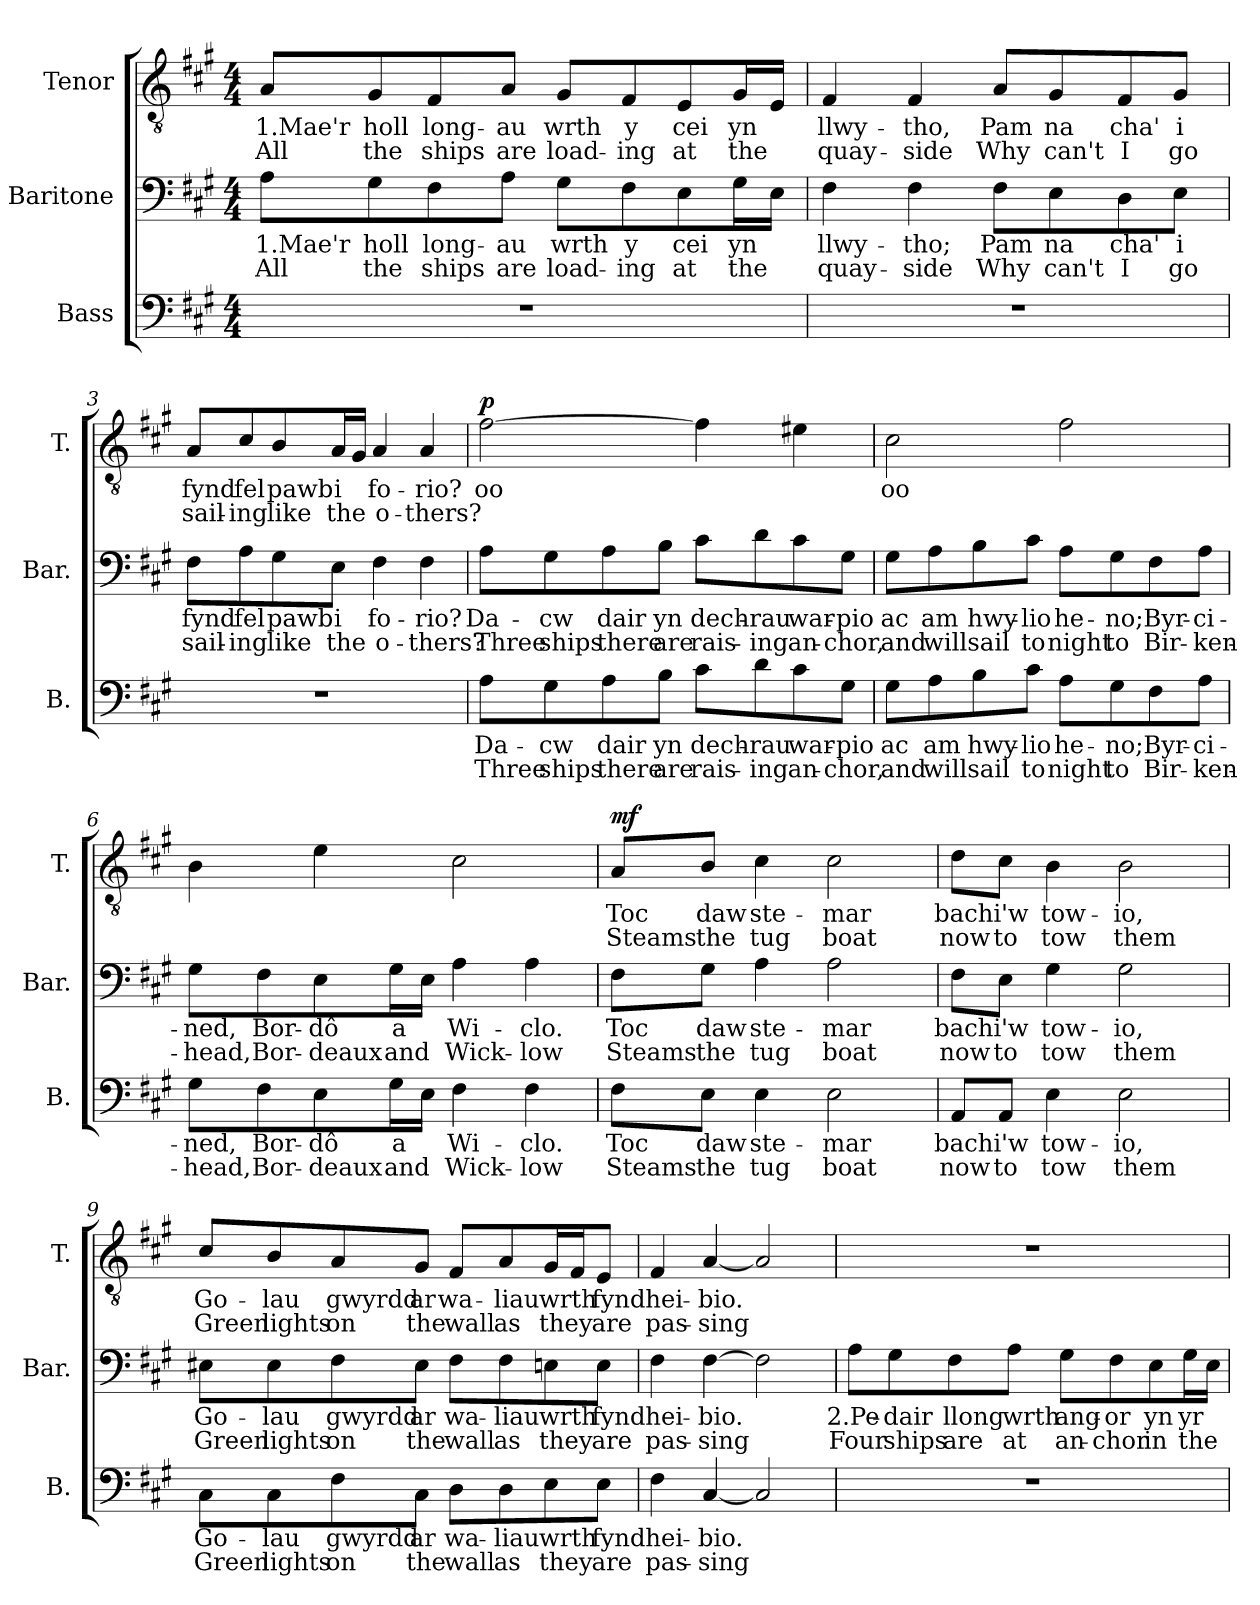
**kern	**text	**text	**kern	**text	**text	**kern	**text	**text	**dynam
*part3	*part3	*part3	*part2	*part2	*part2	*part1	*part1	*part1	*part1
*staff3	*staff3	*staff3	*staff2	*staff2	*staff2	*staff1	*staff1	*staff1	*staff1
*I"Bass	*	*	*I"Baritone	*	*	*I"Tenor	*	*	*
*I'B.	*	*	*I'Bar.	*	*	*I'T.	*	*	*
*clefF4	*	*	*clefF4	*	*	*clefGv2	*	*	*
*k[f#c#g#]	*	*	*k[f#c#g#]	*	*	*k[f#c#g#]	*	*	*
*f#:	*	*	*f#:	*	*	*f#:	*	*	*
*M4/4	*	*	*M4/4	*	*	*M4/4	*	*	*
*MM66	*	*	*MM66	*	*	*MM66	*	*	*
=1	=1	=1	=1	=1	=1	=1	=1	=1	=1
!	!	!	!	!LO:LY:b	!LO:LY:b	!	!LO:LY:b	!LO:LY:b	!
1r	.	.	8A\L	1.Mae'r	All	8A/L	1.Mae'r	All	.
!	!	!	!	!LO:LY:b	!LO:LY:b	!	!LO:LY:b	!LO:LY:b	!
.	.	.	8G#\	holl	the	8G#/	holl	the	.
!	!	!	!	!LO:LY:b	!LO:LY:b	!	!LO:LY:b	!LO:LY:b	!
.	.	.	8F#\	long-	ships	8F#/	long-	ships	.
!	!	!	!	!LO:LY:b	!LO:LY:b	!	!LO:LY:b	!LO:LY:b	!
.	.	.	8A\J	-au	are	8A/J	-au	are	.
!	!	!	!	!LO:LY:b	!LO:LY:b	!	!LO:LY:b	!LO:LY:b	!
.	.	.	8G#\L	wrth	load-	8G#/L	wrth	load-	.
!	!	!	!	!LO:LY:b	!LO:LY:b	!	!LO:LY:b	!LO:LY:b	!
.	.	.	8F#\	y	-ing	8F#/	y	-ing	.
!	!	!	!	!LO:LY:b	!LO:LY:b	!	!LO:LY:b	!LO:LY:b	!
.	.	.	8E\	cei	at	8E/	cei	at	.
!	!	!	!	!LO:LY:b	!LO:LY:b	!	!LO:LY:b	!LO:LY:b	!
.	.	.	16G#\L	yn	the	16G#/L	yn	the	.
.	.	.	16E\JJ	.	.	16E/JJ	.	.	.
=2	=2	=2	=2	=2	=2	=2	=2	=2	=2
!	!	!	!	!LO:LY:b	!LO:LY:b	!	!LO:LY:b	!LO:LY:b	!
1r	.	.	4F#\	llwy-	quay-	4F#/	llwy-	quay-	.
!	!	!	!	!LO:LY:b	!LO:LY:b	!	!LO:LY:b	!LO:LY:b	!
.	.	.	4F#\	-tho;	-side	4F#/	-tho,	-side	.
!	!	!	!	!LO:LY:b	!LO:LY:b	!	!LO:LY:b	!LO:LY:b	!
.	.	.	8F#\L	Pam	Why	8A/L	Pam	Why	.
!	!	!	!	!LO:LY:b	!LO:LY:b	!	!LO:LY:b	!LO:LY:b	!
.	.	.	8E\	na	can't	8G#/	na	can't	.
!	!	!	!	!LO:LY:b	!LO:LY:b	!	!LO:LY:b	!LO:LY:b	!
.	.	.	8D\	cha'	I	8F#/	cha'	I	.
!	!	!	!	!LO:LY:b	!LO:LY:b	!	!LO:LY:b	!LO:LY:b	!
.	.	.	8E\J	i	go	8G#/J	i	go	.
=3	=3	=3	=3	=3	=3	=3	=3	=3	=3
!	!	!	!	!LO:LY:b	!LO:LY:b	!	!LO:LY:b	!LO:LY:b	!
1r	.	.	8F#\L	fynd	sail-	8A/L	fynd	sail-	.
!	!	!	!	!LO:LY:b	!LO:LY:b	!	!LO:LY:b	!LO:LY:b	!
.	.	.	8A\	fel	-ing	8c#/	fel	-ing	.
!	!	!	!	!LO:LY:b	!LO:LY:b	!	!LO:LY:b	!LO:LY:b	!
.	.	.	8G#\	pawb	like	8B/	pawb	like	.
!	!	!	!	!LO:LY:b	!LO:LY:b	!	!LO:LY:b	!LO:LY:b	!
.	.	.	8E\J	i	the	16A/L	i	the	.
.	.	.	.	.	.	16G#/JJ	.	.	.
!	!	!	!	!LO:LY:b	!LO:LY:b	!	!LO:LY:b	!LO:LY:b	!
.	.	.	4F#\	fo-	o-	4A/	fo-	o-	.
!	!	!	!	!LO:LY:b	!LO:LY:b	!	!LO:LY:b	!LO:LY:b	!
.	.	.	4F#\	-rio?	-thers?	4A/	-rio?	-thers?	.
!!LO:LB:g=z
=4	=4	=4	=4	=4	=4	=4	=4	=4	=4
!	!LO:LY:b	!LO:LY:b	!	!LO:LY:b	!LO:LY:b	!	!LO:LY:b	!	!LO:DY:a
8A\L	Da-	Three	8A\L	Da-	Three	[2f#\	oo	.	p
!	!LO:LY:b	!LO:LY:b	!	!LO:LY:b	!LO:LY:b	!	!	!	!
8G#\	-cw	ships	8G#\	-cw	ships	.	.	.	.
!	!LO:LY:b	!LO:LY:b	!	!LO:LY:b	!LO:LY:b	!	!	!	!
8A\	dair	there	8A\	dair	there	.	.	.	.
!	!LO:LY:b	!LO:LY:b	!	!LO:LY:b	!LO:LY:b	!	!	!	!
8B\J	yn	are	8B\J	yn	are	.	.	.	.
!	!LO:LY:b	!LO:LY:b	!	!LO:LY:b	!LO:LY:b	!	!	!	!
8c#\L	dech-	rais-	8c#\L	dech-	rais-	4f#\]	.	.	.
!	!LO:LY:b	!LO:LY:b	!	!LO:LY:b	!LO:LY:b	!	!	!	!
8d\	-rau	-ing	8d\	-rau	-ing	.	.	.	.
!	!LO:LY:b	!LO:LY:b	!	!LO:LY:b	!LO:LY:b	!	!	!	!
8c#\	war-	an-	8c#\	war-	an-	4e#X\	.	.	.
!	!LO:LY:b	!LO:LY:b	!	!LO:LY:b	!LO:LY:b	!	!	!	!
8G#\J	-pio	-chor,	8G#\J	-pio	-chor,	.	.	.	.
=5	=5	=5	=5	=5	=5	=5	=5	=5	=5
!	!LO:LY:b	!LO:LY:b	!	!LO:LY:b	!LO:LY:b	!	!LO:LY:b	!	!
8G#\L	ac	and	8G#\L	ac	and	2c#\	oo	.	.
!	!LO:LY:b	!LO:LY:b	!	!LO:LY:b	!LO:LY:b	!	!	!	!
8A\	am	will	8A\	am	will	.	.	.	.
!	!LO:LY:b	!LO:LY:b	!	!LO:LY:b	!LO:LY:b	!	!	!	!
8B\	hwy-	sail	8B\	hwy-	sail	.	.	.	.
!	!LO:LY:b	!LO:LY:b	!	!LO:LY:b	!LO:LY:b	!	!	!	!
8c#\J	-lio	to	8c#\J	-lio	to	.	.	.	.
!	!LO:LY:b	!LO:LY:b	!	!LO:LY:b	!LO:LY:b	!	!	!	!
8A\L	he-	night	8A\L	he-	night	2f#\	.	.	.
!	!LO:LY:b	!LO:LY:b	!	!LO:LY:b	!LO:LY:b	!	!	!	!
8G#\	-no;	to	8G#\	-no;	to	.	.	.	.
!	!LO:LY:b	!LO:LY:b	!	!LO:LY:b	!LO:LY:b	!	!	!	!
8F#\	Byr-	Bir-	8F#\	Byr-	Bir-	.	.	.	.
!	!LO:LY:b	!LO:LY:b	!	!LO:LY:b	!LO:LY:b	!	!	!	!
8A\J	-ci-	-ken-	8A\J	-ci-	-ken-	.	.	.	.
=6	=6	=6	=6	=6	=6	=6	=6	=6	=6
!	!LO:LY:b	!LO:LY:b	!	!LO:LY:b	!LO:LY:b	!	!	!	!
8G#\L	-ned,	-head,	8G#\L	-ned,	-head,	4B\	.	.	.
!	!LO:LY:b	!LO:LY:b	!	!LO:LY:b	!LO:LY:b	!	!	!	!
8F#\	Bor-	Bor-	8F#\	Bor-	Bor-	.	.	.	.
!	!LO:LY:b	!LO:LY:b	!	!LO:LY:b	!LO:LY:b	!	!	!	!
8E\	-dô	-deaux	8E\	-dô	-deaux	4e\	.	.	.
!	!LO:LY:b	!LO:LY:b	!	!LO:LY:b	!LO:LY:b	!	!	!	!
16G#\L	a	and	16G#\L	a	and	.	.	.	.
16E\JJ	.	.	16E\JJ	.	.	.	.	.	.
!	!LO:LY:b	!LO:LY:b	!	!LO:LY:b	!LO:LY:b	!	!	!	!
4F#\	Wi-	Wick-	4A\	Wi-	Wick-	2c#\	.	.	.
!	!LO:LY:b	!LO:LY:b	!	!LO:LY:b	!LO:LY:b	!	!	!	!
4F#\	-clo.	-low	4A\	-clo.	-low	.	.	.	.
!!LO:LB:g=z
=7	=7	=7	=7	=7	=7	=7	=7	=7	=7
!	!LO:LY:b	!LO:LY:b	!	!LO:LY:b	!LO:LY:b	!	!LO:LY:b	!LO:LY:b	!LO:DY:a
8F#\L	Toc	Steams	8F#\L	Toc	Steams	8A/L	Toc	Steams	mf
!	!LO:LY:b	!LO:LY:b	!	!LO:LY:b	!LO:LY:b	!	!LO:LY:b	!LO:LY:b	!
8E\J	daw	the	8G#\J	daw	the	8B/J	daw	the	.
!	!LO:LY:b	!LO:LY:b	!	!LO:LY:b	!LO:LY:b	!	!LO:LY:b	!LO:LY:b	!
4E\	ste-	tug	4A\	ste-	tug	4c#\	ste-	tug	.
!	!LO:LY:b	!LO:LY:b	!	!LO:LY:b	!LO:LY:b	!	!LO:LY:b	!LO:LY:b	!
2E\	-mar	boat	2A\	-mar	boat	2c#\	-mar	boat	.
=8	=8	=8	=8	=8	=8	=8	=8	=8	=8
!	!LO:LY:b	!LO:LY:b	!	!LO:LY:b	!LO:LY:b	!	!LO:LY:b	!LO:LY:b	!
8AA/L	bach	now	8F#\L	bach	now	8d\L	bach	now	.
!	!LO:LY:b	!LO:LY:b	!	!LO:LY:b	!LO:LY:b	!	!LO:LY:b	!LO:LY:b	!
8AA/J	i'w	to	8E\J	i'w	to	8c#\J	i'w	to	.
!	!LO:LY:b	!LO:LY:b	!	!LO:LY:b	!LO:LY:b	!	!LO:LY:b	!LO:LY:b	!
4E\	tow-	tow	4G#\	tow-	tow	4B\	tow-	tow	.
!	!LO:LY:b	!LO:LY:b	!	!LO:LY:b	!LO:LY:b	!	!LO:LY:b	!LO:LY:b	!
2E\	-io,	them	2G#\	-io,	them	2B\	-io,	them	.
=9	=9	=9	=9	=9	=9	=9	=9	=9	=9
!	!LO:LY:b	!LO:LY:b	!	!LO:LY:b	!LO:LY:b	!	!LO:LY:b	!LO:LY:b	!
8C#\L	Go-	Green	8E#X\L	Go-	Green	8c#/L	Go-	Green	.
!	!LO:LY:b	!LO:LY:b	!	!LO:LY:b	!LO:LY:b	!	!LO:LY:b	!LO:LY:b	!
8C#\	-lau	lights	8E#\	-lau	lights	8B/	-lau	lights	.
!	!LO:LY:b	!LO:LY:b	!	!LO:LY:b	!LO:LY:b	!	!LO:LY:b	!LO:LY:b	!
8F#\	gwyrdd	on	8F#\	gwyrdd	on	8A/	gwyrdd	on	.
!	!LO:LY:b	!LO:LY:b	!	!LO:LY:b	!LO:LY:b	!	!LO:LY:b	!LO:LY:b	!
8C#\J	ar	the	8E#\J	ar	the	8G#/J	ar	the	.
!	!LO:LY:b	!LO:LY:b	!	!LO:LY:b	!LO:LY:b	!	!LO:LY:b	!LO:LY:b	!
8D\L	wa-	wall	8F#\L	wa-	wall	8F#/L	wa-	wall	.
!	!LO:LY:b	!LO:LY:b	!	!LO:LY:b	!LO:LY:b	!	!LO:LY:b	!LO:LY:b	!
8D\	-liau	as	8F#\	-liau	as	8A/	-liau	as	.
!	!LO:LY:b	!LO:LY:b	!	!LO:LY:b	!LO:LY:b	!	!LO:LY:b	!LO:LY:b	!
8E\	wrth	they	8En\	wrth	they	16G#/L	wrth	they	.
.	.	.	.	.	.	16F#/J	.	.	.
!	!LO:LY:b	!LO:LY:b	!	!LO:LY:b	!LO:LY:b	!	!LO:LY:b	!LO:LY:b	!
8E\J	fynd	are	8E\J	fynd	are	8E/J	fynd	are	.
=10	=10	=10	=10	=10	=10	=10	=10	=10	=10
!	!LO:LY:b	!LO:LY:b	!	!LO:LY:b	!LO:LY:b	!	!LO:LY:b	!LO:LY:b	!
4F#\	hei-	pas-	4F#\	hei-	pas-	4F#/	hei-	pas-	.
!	!LO:LY:b	!LO:LY:b	!	!LO:LY:b	!LO:LY:b	!	!LO:LY:b	!LO:LY:b	!
[4C#/	-bio.	-sing	[4F#\	-bio.	-sing	[4A/	-bio.	-sing	.
2C#/]	.	.	2F#\]	.	.	2A/]	.	.	.
!!LO:PB:g=z
=11	=11	=11	=11	=11	=11	=11	=11	=11	=11
!	!	!	!	!LO:LY:b	!LO:LY:b	!	!	!	!
1r	.	.	8A\L	2.Pe-	Four	1r	.	.	.
!	!	!	!	!LO:LY:b	!LO:LY:b	!	!	!	!
.	.	.	8G#\	-dair	ships	.	.	.	.
!	!	!	!	!LO:LY:b	!LO:LY:b	!	!	!	!
.	.	.	8F#\	llong	are	.	.	.	.
!	!	!	!	!LO:LY:b	!LO:LY:b	!	!	!	!
.	.	.	8A\J	wrth	at	.	.	.	.
!	!	!	!	!LO:LY:b	!LO:LY:b	!	!	!	!
.	.	.	8G#\L	ang-	an-	.	.	.	.
!	!	!	!	!LO:LY:b	!LO:LY:b	!	!	!	!
.	.	.	8F#\	-or	-chor	.	.	.	.
!	!	!	!	!LO:LY:b	!LO:LY:b	!	!	!	!
.	.	.	8E\	yn	in	.	.	.	.
!	!	!	!	!LO:LY:b	!LO:LY:b	!	!	!	!
.	.	.	16G#\L	yr	the	.	.	.	.
.	.	.	16E\JJ	.	.	.	.	.	.
=	=	=	=	=	=	=	=	=	=
*-	*-	*-	*-	*-	*-	*-	*-	*-	*-
